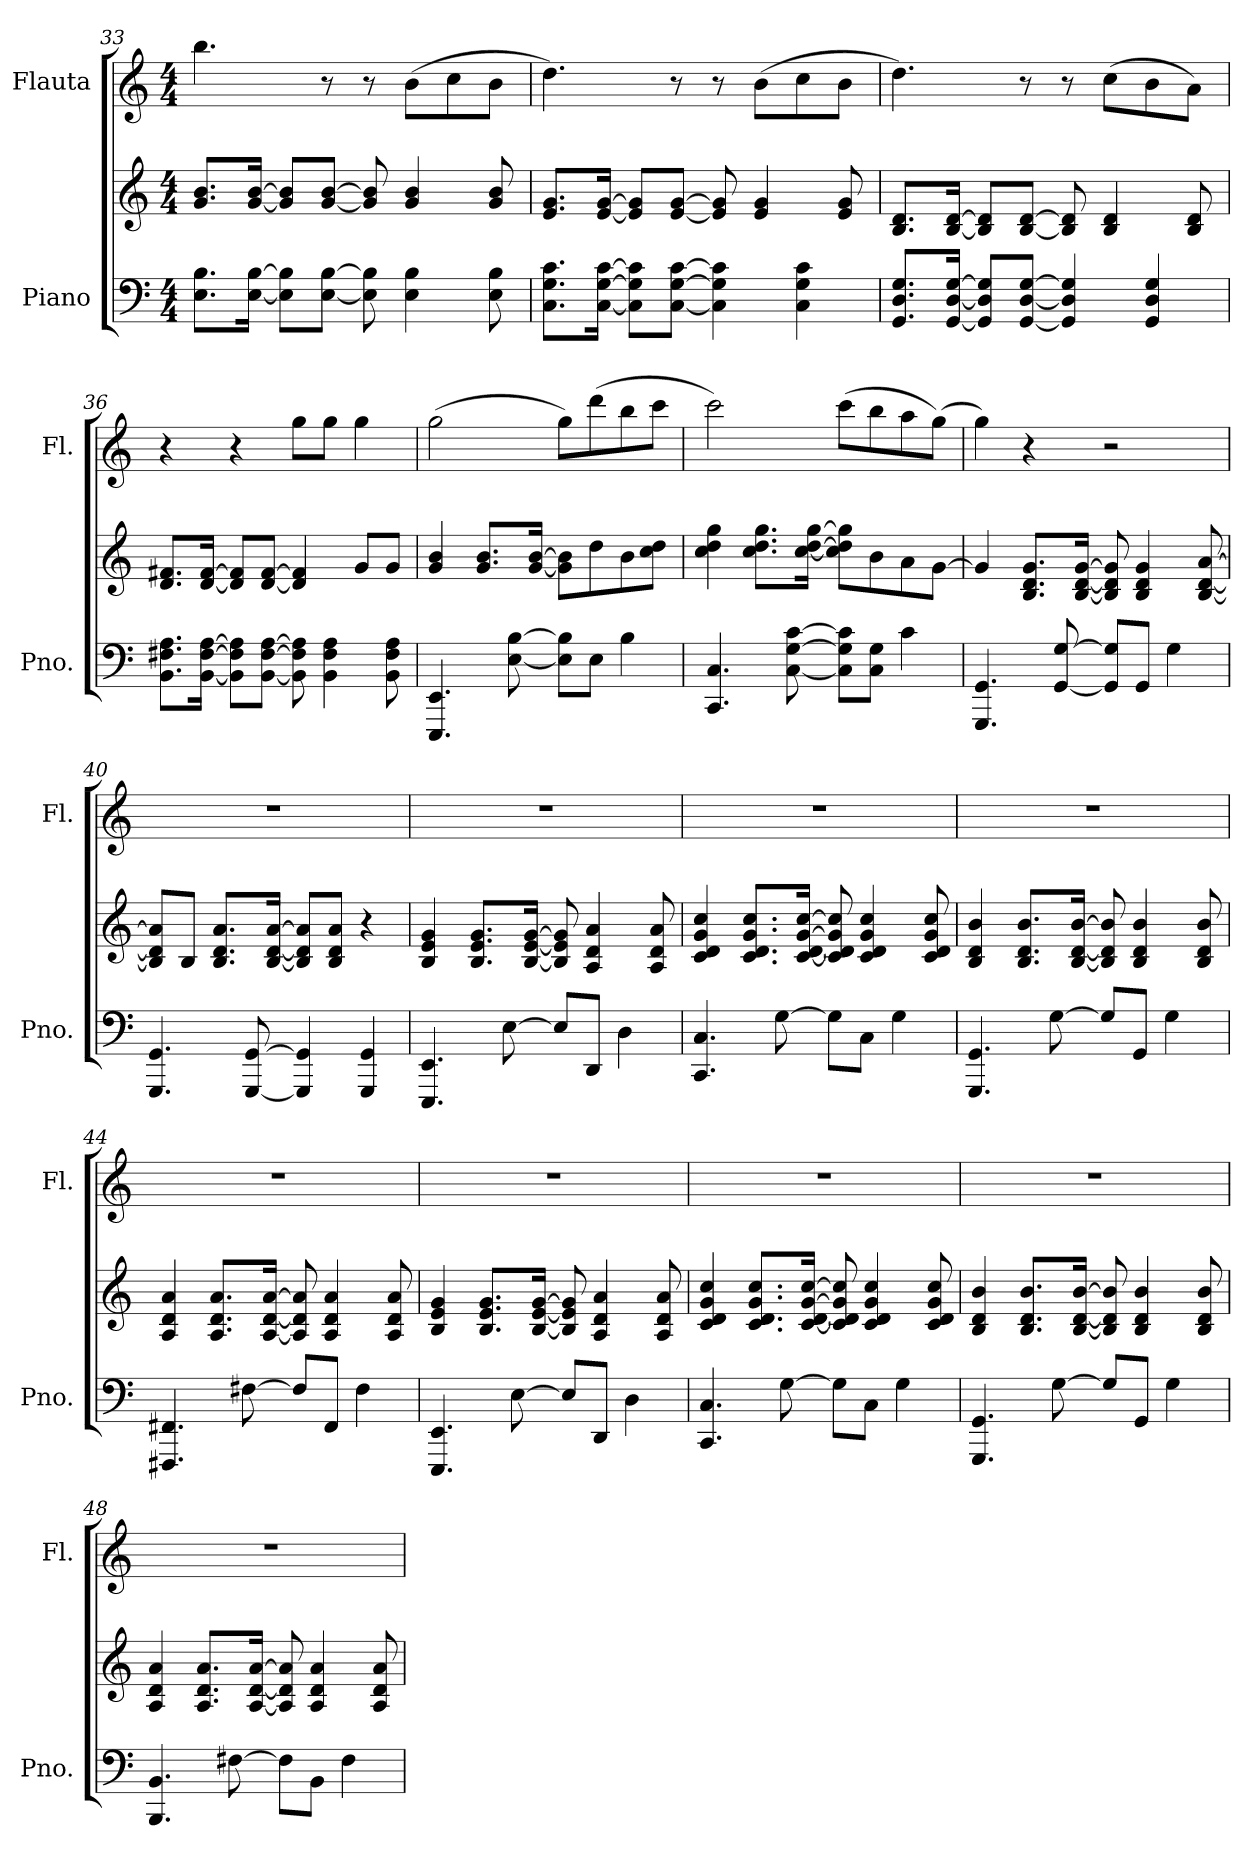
**kern	**kern	**kern
*part2	*part2	*part1
*staff3	*staff2	*staff1
*I"Piano	*	*I"Flauta
*I'Pno.	*	*I'Fl.
*clefF4	*clefG2	*clefG2
*k[]	*k[]	*k[]
*M4/4	*M4/4	*M4/4
=33	=33	=33
8.E\ 8.B\L	8.g/ 8.b/L	4.bb\
[16E\ [16B\Jk	[16g/ [16b/Jk	.
8E\] 8B\]L	8g/] 8b/]L	.
[8E\ [8B\J	[8g/ [8b/J	8r
8E\] 8B\]	8g/] 8b/]	8r
4E\ 4B\	4g/ 4b/	(8b\L
.	.	8cc\
8E\ 8B\	8g/ 8b/	8b\J
=34	=34	=34
8.C\ 8.G\ 8.c\L	8.e/ 8.g/L	4.dd\)
[16C\ [16G\ [16c\Jk	[16e/ [16g/Jk	.
8C\] 8G\] 8c\]L	8e/] 8g/]L	.
[8C\ [8G\ [8c\J	[8e/ [8g/J	8r
4C\] 4G\] 4c\]	8e/] 8g/]	8r
.	4e/ 4g/	(8b\L
4C\ 4G\ 4c\	.	8cc\
.	8e/ 8g/	8b\J
!!LO:LB:g=z
=35	=35	=35
8.GG/ 8.D/ 8.G/L	8.B/ 8.d/L	4.dd\)
[16GG/ [16D/ [16G/Jk	[16B/ [16d/Jk	.
8GG/] 8D/] 8G/]L	8B/] 8d/]L	.
[8GG/ [8D/ [8G/J	[8B/ [8d/J	8r
4GG/] 4D/] 4G/]	8B/] 8d/]	8r
.	4B/ 4d/	(8cc\L
4GG/ 4D/ 4G/	.	8b\
.	8B/ 8d/	8a\J)
=36	=36	=36
8.BB\ 8.F#X\ 8.A\L	8.d/ 8.f#X/L	4r
[16BB\ [16F#\ [16A\Jk	[16d/ [16f#/Jk	.
8BB\] 8F#\] 8A\]L	8d/] 8f#/]L	4r
[8BB\ [8F#\ [8A\J	[8d/ [8f#/J	.
8BB\] 8F#\] 8A\]	4d/] 4f#/]	8gg\L
4BB\ 4F#\ 4A\	.	8gg\J
.	8g/L	4gg\
8BB\ 8F#\ 8A\	8g/J	.
=37	=37	=37
4.EEE/ 4.EE/	4g/ 4b/	(2gg\
.	8.g/ 8.b/L	.
[8E\ [8B\	.	.
.	[16g/ [16b/Jk	.
8E\] 8B\]L	8g\] 8b\]L	8gg\L)
8E\J	8dd\	(8ddd\
4B\	8b\	8bb\
.	8cc\ 8dd\J	8ccc\J
=38	=38	=38
4.CC/ 4.C/	4cc\ 4dd\ 4gg\	2ccc\)
.	8.cc\ 8.dd\ 8.gg\L	.
[8C\ [8G\ [8c\	.	.
.	[16cc\ [16dd\ [16gg\Jk	.
8C\] 8G\] 8c\]L	8cc\] 8dd\] 8gg\]L	(8ccc\L
8C\ 8G\J	8b\	8bb\
4c\	8a\	8aa\
.	[8g\J	(8gg\J)
!!LO:PB:g=z
=39	=39	=39
4.GGG/ 4.GG/	4g/]	4gg\)
.	8.B/ 8.d/ 8.g/L	4r
[8GG/ [8G/	.	.
.	[16B/ [16d/ [16g/Jk	.
8GG/] 8G/]L	8B/] 8d/] 8g/]	2r
8GG/J	4B/ 4d/ 4g/	.
4G\	.	.
.	[8B/ [8d/ [8a/	.
=40	=40	=40
4.GGG/ 4.GG/	8B/] 8d/] 8a/]L	1r
.	8B/J	.
.	8.B/ 8.d/ 8.a/L	.
[8GGG/ [8GG/	.	.
.	[16B/ [16d/ [16a/Jk	.
4GGG/] 4GG/]	8B/] 8d/] 8a/]L	.
.	8B/ 8d/ 8a/J	.
4GGG/ 4GG/	4r	.
=41	=41	=41
4.EEE/ 4.EE/	4B/ 4e/ 4g/	1r
.	8.B/ 8.e/ 8.g/L	.
[8E\	.	.
.	[16B/ [16e/ [16g/Jk	.
8E/L]	8B/] 8e/] 8g/]	.
8DD/J	4A/ 4d/ 4a/	.
4D\	.	.
.	8A/ 8d/ 8a/	.
=42	=42	=42
4.CC/ 4.C/	4c/ 4d/ 4g/ 4cc/	1r
.	8.c/ 8.d/ 8.g/ 8.cc/L	.
[8G\	.	.
.	[16c/ [16d/ [16g/ [16cc/Jk	.
8G\L]	8c/] 8d/] 8g/] 8cc/]	.
8C\J	4c/ 4d/ 4g/ 4cc/	.
4G\	.	.
.	8c/ 8d/ 8g/ 8cc/	.
!!LO:LB:g=z
=43	=43	=43
4.GGG/ 4.GG/	4B/ 4d/ 4b/	1r
.	8.B/ 8.d/ 8.b/L	.
[8G\	.	.
.	[16B/ [16d/ [16b/Jk	.
8G/L]	8B/] 8d/] 8b/]	.
8GG/J	4B/ 4d/ 4b/	.
4G\	.	.
.	8B/ 8d/ 8b/	.
=44	=44	=44
4.FFF#X/ 4.FF#X/	4A/ 4d/ 4a/	1r
.	8.A/ 8.d/ 8.a/L	.
[8F#X\	.	.
.	[16A/ [16d/ [16a/Jk	.
8F#/L]	8A/] 8d/] 8a/]	.
8FF#/J	4A/ 4d/ 4a/	.
4F#\	.	.
.	8A/ 8d/ 8a/	.
=45	=45	=45
4.EEE/ 4.EE/	4B/ 4e/ 4g/	1r
.	8.B/ 8.e/ 8.g/L	.
[8E\	.	.
.	[16B/ [16e/ [16g/Jk	.
8E/L]	8B/] 8e/] 8g/]	.
8DD/J	4A/ 4d/ 4a/	.
4D\	.	.
.	8A/ 8d/ 8a/	.
=46	=46	=46
4.CC/ 4.C/	4c/ 4d/ 4g/ 4cc/	1r
.	8.c/ 8.d/ 8.g/ 8.cc/L	.
[8G\	.	.
.	[16c/ [16d/ [16g/ [16cc/Jk	.
8G\L]	8c/] 8d/] 8g/] 8cc/]	.
8C\J	4c/ 4d/ 4g/ 4cc/	.
4G\	.	.
.	8c/ 8d/ 8g/ 8cc/	.
!!LO:LB:g=z
=47	=47	=47
4.GGG/ 4.GG/	4B/ 4d/ 4b/	1r
.	8.B/ 8.d/ 8.b/L	.
[8G\	.	.
.	[16B/ [16d/ [16b/Jk	.
8G/L]	8B/] 8d/] 8b/]	.
8GG/J	4B/ 4d/ 4b/	.
4G\	.	.
.	8B/ 8d/ 8b/	.
=48	=48	=48
4.BBB/ 4.BB/	4A/ 4d/ 4a/	1r
.	8.A/ 8.d/ 8.a/L	.
[8F#X\	.	.
.	[16A/ [16d/ [16a/Jk	.
8F#\L]	8A/] 8d/] 8a/]	.
8BB\J	4A/ 4d/ 4a/	.
4F#\	.	.
.	8A/ 8d/ 8a/	.
=	=	=
*-	*-	*-
